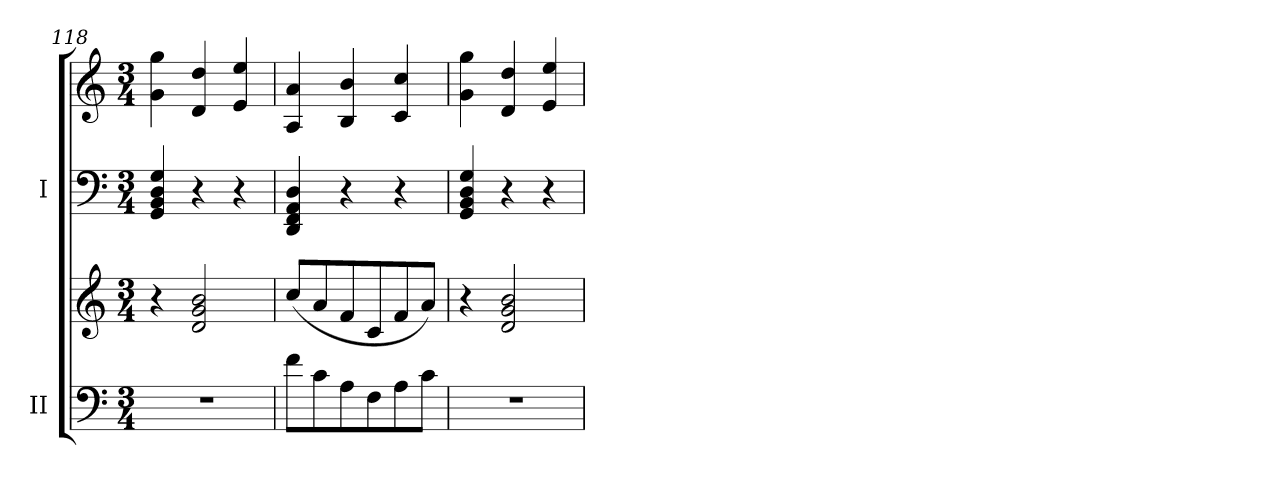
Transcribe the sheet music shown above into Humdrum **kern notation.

**kern	**kern	**kern	**kern
*part2	*part2	*part1	*part1
*staff4	*staff3	*staff2	*staff1
*I"II	*	*I"I	*
*I'II	*	*I'I	*
*clefF4	*clefG2	*clefF4	*clefG2
*k[]	*k[]	*k[]	*k[]
*M3/4	*M3/4	*M3/4	*M3/4
=118	=118	=118	=118
2.r	4r	4GG/ 4BB/ 4D/ 4G/	4g\ 4gg\
.	2d/ 2g/ 2b/	4r	4d/ 4dd/
.	.	4r	4e/ 4ee/
=119	=119	=119	=119
8f\L	(>8cc/L	4DD/ 4FF/ 4AA/ 4D/	4A/ 4a/
8c\	8a/	.	.
8A\	8f/	4r	4B/ 4b/
8F\	8c/	.	.
8A\	8f/	4r	4c/ 4cc/
8c\J	8a/J)	.	.
!!LO:PB:g=z
=120	=120	=120	=120
2.r	4r	4GG/ 4BB/ 4D/ 4G/	4g\ 4gg\
.	2d/ 2g/ 2b/	4r	4d/ 4dd/
.	.	4r	4e/ 4ee/
=	=	=	=
*-	*-	*-	*-
